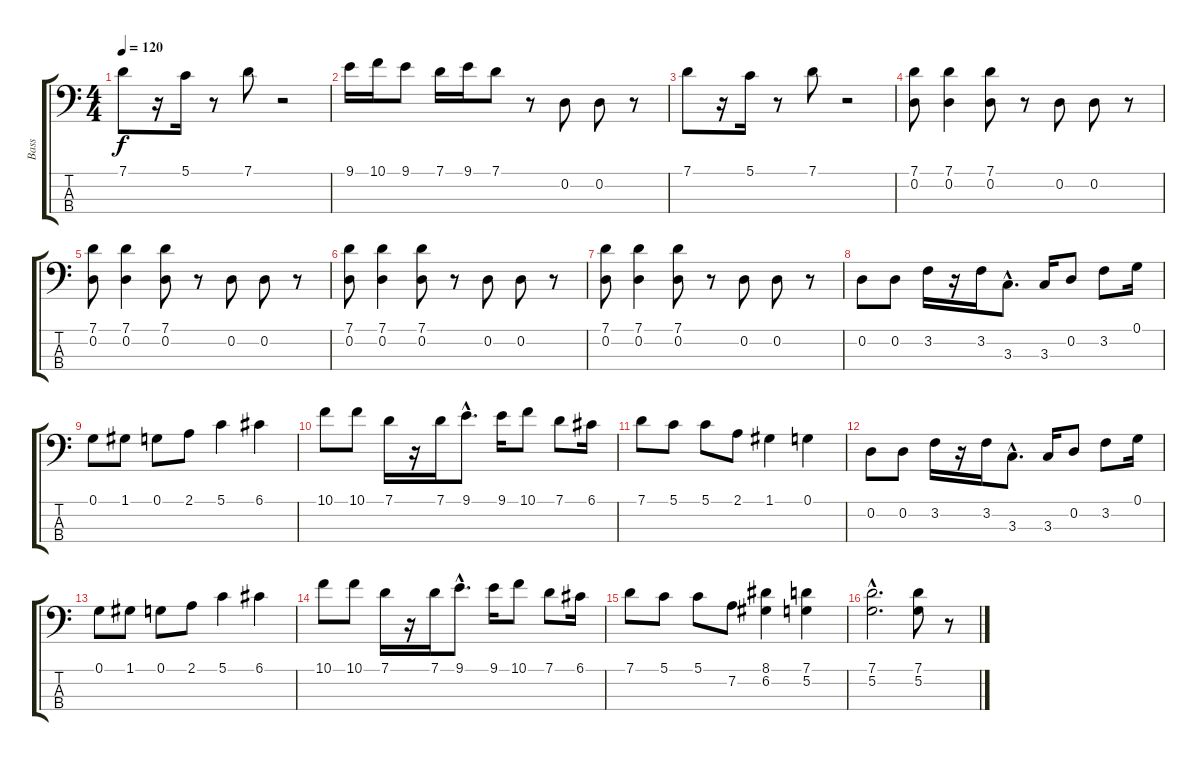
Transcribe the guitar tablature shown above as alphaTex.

\track ("Bass" "Bass") {instrument electricbasspick}
\staff {score tabs}
\tuning (G2 D2 A1 E1) {hide}
\ts (4 4)
\tempo 120
\clef f4
\ks c
7.1.8{dy f} r.16 5.1.16 r.8 7.1.8 r.2 |
9.1.16 10.1.16 9.1.8 7.1.16 9.1.16 7.1.8 r.8 0.2.8 0.2.8 r.8 |
7.1.8 r.16 5.1.16 r.8 7.1.8 r.2 |
(7.1 0.2).8 (7.1 0.2).4 (7.1 0.2).8 r.8 0.2.8 0.2.8 r.8 |
(7.1 0.2).8 (7.1 0.2).4 (7.1 0.2).8 r.8 0.2.8 0.2.8 r.8 |
(7.1 0.2).8 (7.1 0.2).4 (7.1 0.2).8 r.8 0.2.8 0.2.8 r.8 |
(7.1 0.2).8 (7.1 0.2).4 (7.1 0.2).8 r.8 0.2.8 0.2.8 r.8 |
0.2.8 0.2.8 3.2.16 r.16 3.2.16 3.3{hac}.8{d} 3.3.16 0.2.8 3.2.8 0.1.16 |
0.1.8 1.1.8 0.1.8 2.1.8 5.1.4 6.1.4 |
10.1.8 10.1.8 7.1.16 r.16 7.1.16 9.1{hac}.8{d} 9.1.16 10.1.8 7.1.8 6.1.16 |
7.1.8 5.1.8 5.1.8 2.1.8 1.1.4 0.1.4 |
0.2.8 0.2.8 3.2.16 r.16 3.2.16 3.3{hac}.8{d} 3.3.16 0.2.8 3.2.8 0.1.16 |
0.1.8 1.1.8 0.1.8 2.1.8 5.1.4 6.1.4 |
10.1.8 10.1.8 7.1.16 r.16 7.1.16 9.1{hac}.8{d} 9.1.16 10.1.8 7.1.8 6.1.16 |
7.1.8 5.1.8 5.1.8 7.2.8 (8.1 6.2).4 (7.1 5.2).4 |
(7.1{hac} 5.2{hac}).2{d} (7.1 5.2).8 r.8
